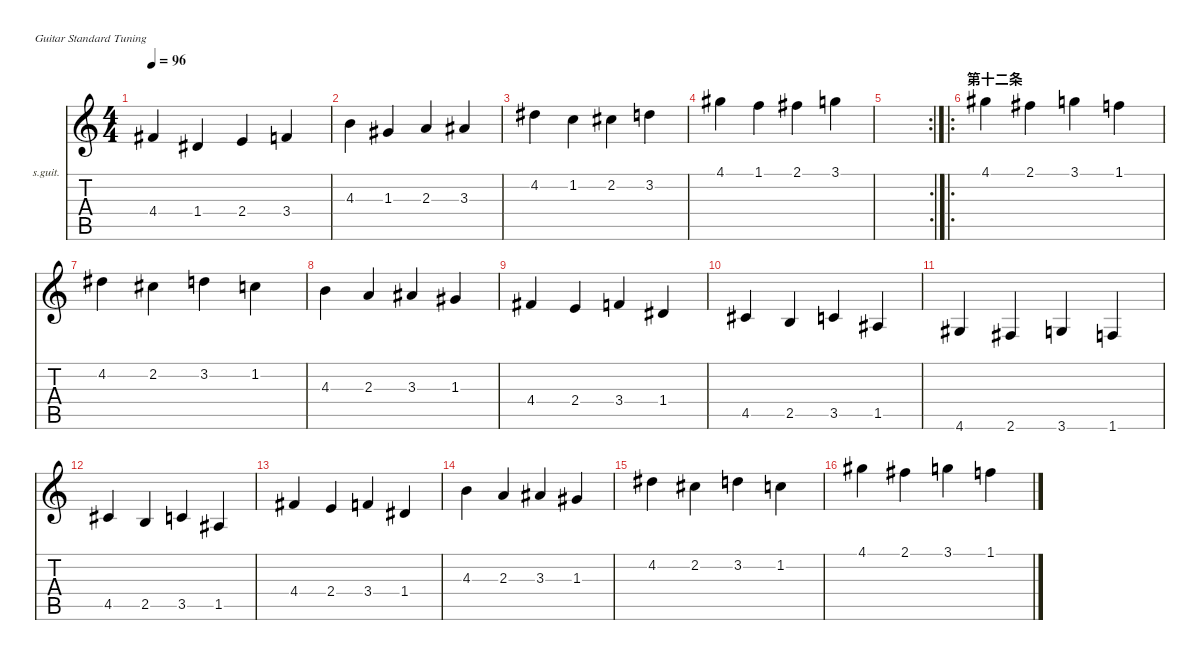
\defaultSystemsLayout 4
\hideDynamics
\bracketExtendMode nobrackets
\firstSystemTrackNameOrientation horizontal
\otherSystemsTrackNameOrientation horizontal
\track ("开指练习" "s.guit.") {mute instrument acousticguitarsteel}
\staff {score tabs}
\tuning (E4 B3 G3 D3 A2 E2)
\ts (4 4)
\tempo 96
\clef g2
\ks c
4.4{acc #}.4{dy mf} 1.4{acc #}.4 2.4.4 3.4.4 |
4.3.4 1.3{acc #}.4 2.3.4 3.3{acc #}.4 |
4.2{acc #}.4 1.2.4 2.2{acc #}.4 3.2.4 |
4.1{acc #}.4 1.1.4 2.1{acc #}.4 3.1.4 |
\rc 2
|
\ro
\section ("" "第十二条")
4.1{acc #}.4{dy f} 2.1{acc #}.4 3.1.4 1.1.4 |
4.2{acc #}.4{dy mf} 2.2{acc #}.4 3.2.4 1.2.4 |
4.3.4 2.3.4 3.3{acc #}.4 1.3{acc #}.4 |
4.4{acc #}.4 2.4.4 3.4.4 1.4{acc #}.4 |
4.5{acc #}.4 2.5.4 3.5.4 1.5{acc #}.4 |
4.6{acc #}.4 2.6{acc #}.4 3.6.4 1.6.4 |
4.5{acc #}.4 2.5.4 3.5.4 1.5{acc #}.4 |
4.4{acc #}.4 2.4.4 3.4.4 1.4{acc #}.4 |
4.3.4 2.3.4 3.3{acc #}.4 1.3{acc #}.4 |
4.2{acc #}.4 2.2{acc #}.4 3.2.4 1.2.4 |
4.1{acc #}.4 2.1{acc #}.4 3.1.4 1.1.4
